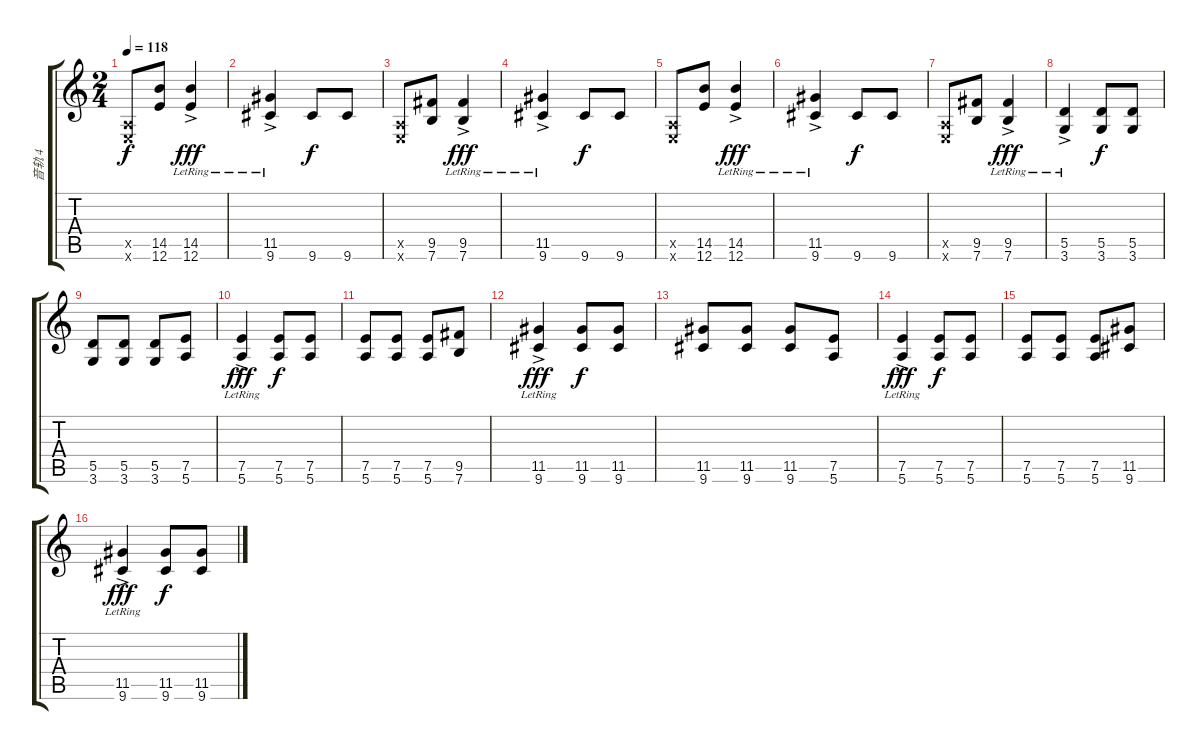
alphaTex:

\track ("音轨 4" "音轨 4") {instrument electricguitarmuted}
\staff {score tabs}
\tuning (E4 B3 G3 D3 A2 E2) {hide}
\ts (2 4)
\tempo 118
\clef g2
\ks c
(0.5{x} 0.6{x}).8{dy f} (14.5 12.6).8 (14.5{ac lr} 12.6{ac lr}).4{dy fff} |
(11.5{ac lr} 9.6{ac lr}).4 9.6.8{dy f} 9.6.8 |
(0.5{x} 0.6{x}).8 (9.5 7.6).8 (9.5{ac lr} 7.6{ac lr}).4{dy fff} |
(11.5{ac lr} 9.6{ac lr}).4 9.6.8{dy f} 9.6.8 |
(0.5{x} 0.6{x}).8 (14.5 12.6).8 (14.5{ac lr} 12.6{ac lr}).4{dy fff} |
(11.5{ac lr} 9.6{ac lr}).4 9.6.8{dy f} 9.6.8 |
(0.5{x} 0.6{x}).8 (9.5 7.6).8 (9.5{ac lr} 7.6{ac lr}).4{dy fff} |
(5.5 3.6{ac lr}).4 (5.5 3.6).8{dy f} (5.5 3.6).8 |
(5.5 3.6).8 (5.5 3.6).8 (5.5 3.6).8 (7.5 5.6).8 |
(7.5 5.6{ac lr}).4{dy fff} (7.5 5.6).8{dy f} (7.5 5.6).8 |
(7.5 5.6).8 (7.5 5.6).8 (7.5 5.6).8 (9.5 7.6).8 |
(11.5 9.6{ac lr}).4{dy fff} (11.5 9.6).8{dy f} (11.5 9.6).8 |
(11.5 9.6).8 (11.5 9.6).8 (11.5 9.6).8 (7.5 5.6).8 |
(7.5 5.6{ac lr}).4{dy fff} (7.5 5.6).8{dy f} (7.5 5.6).8 |
(7.5 5.6).8 (7.5 5.6).8 (7.5 5.6).8 (11.5 9.6).8 |
(11.5 9.6{ac lr}).4{dy fff} (11.5 9.6).8{dy f} (11.5 9.6).8
